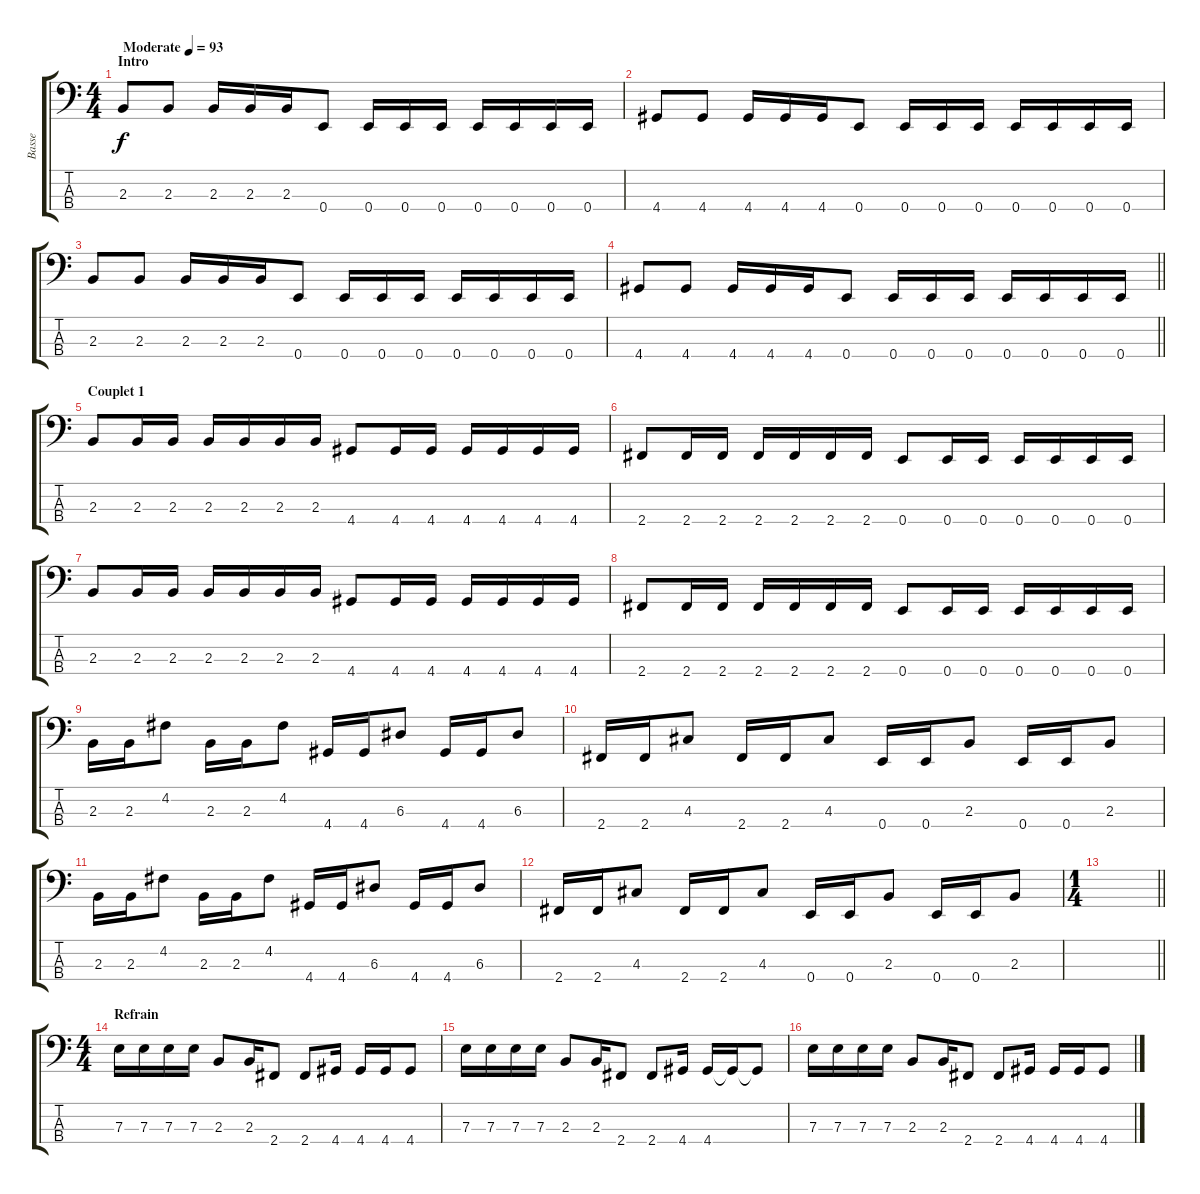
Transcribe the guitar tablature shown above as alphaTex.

\track ("Basse" "Basse") {instrument electricbassfinger}
\staff {score tabs}
\tuning (G2 D2 A1 E1) {hide}
\ts (4 4)
\section ("" "Intro")
\tempo (93 "Moderate")
\clef f4
\ks c
2.3.8{dy f instrument electricbassfinger} 2.3.8 2.3.16 2.3.16 2.3.16 0.4.8 0.4.16 0.4.16 0.4.16 0.4.16 0.4.16 0.4.16 0.4.16 |
4.4.8 4.4.8 4.4.16 4.4.16 4.4.16 0.4.8 0.4.16 0.4.16 0.4.16 0.4.16 0.4.16 0.4.16 0.4.16 |
2.3.8 2.3.8 2.3.16 2.3.16 2.3.16 0.4.8 0.4.16 0.4.16 0.4.16 0.4.16 0.4.16 0.4.16 0.4.16 |
\barLineRight lightlight
4.4.8 4.4.8 4.4.16 4.4.16 4.4.16 0.4.8 0.4.16 0.4.16 0.4.16 0.4.16 0.4.16 0.4.16 0.4.16 |
\section ("" "Couplet 1")
2.3.8 2.3.16 2.3.16 2.3.16 2.3.16 2.3.16 2.3.16 4.4.8 4.4.16 4.4.16 4.4.16 4.4.16 4.4.16 4.4.16 |
2.4.8 2.4.16 2.4.16 2.4.16 2.4.16 2.4.16 2.4.16 0.4.8 0.4.16 0.4.16 0.4.16 0.4.16 0.4.16 0.4.16 |
2.3.8 2.3.16 2.3.16 2.3.16 2.3.16 2.3.16 2.3.16 4.4.8 4.4.16 4.4.16 4.4.16 4.4.16 4.4.16 4.4.16 |
2.4.8 2.4.16 2.4.16 2.4.16 2.4.16 2.4.16 2.4.16 0.4.8 0.4.16 0.4.16 0.4.16 0.4.16 0.4.16 0.4.16 |
2.3.16 2.3.16 4.2.8 2.3.16 2.3.16 4.2.8 4.4.16 4.4.16 6.3.8 4.4.16 4.4.16 6.3.8 |
2.4.16 2.4.16 4.3.8 2.4.16 2.4.16 4.3.8 0.4.16 0.4.16 2.3.8 0.4.16 0.4.16 2.3.8 |
2.3.16 2.3.16 4.2.8 2.3.16 2.3.16 4.2.8 4.4.16 4.4.16 6.3.8 4.4.16 4.4.16 6.3.8 |
2.4.16 2.4.16 4.3.8 2.4.16 2.4.16 4.3.8 0.4.16 0.4.16 2.3.8 0.4.16 0.4.16 2.3.8 |
\ts (1 4)
\barLineRight lightlight
|
\ts (4 4)
\section ("" "Refrain")
7.3.16 7.3.16 7.3.16 7.3.16 2.3.8 2.3.16 2.4.8 2.4.8 4.4.16 4.4.16 4.4.16 4.4.8 |
7.3.16 7.3.16 7.3.16 7.3.16 2.3.8 2.3.16 2.4.8 2.4.8 4.4.16 4.4.16 4.4{t}.16 4.4{t}.8 |
7.3.16 7.3.16 7.3.16 7.3.16 2.3.8 2.3.16 2.4.8 2.4.8 4.4.16 4.4.16 4.4.16 4.4.8
